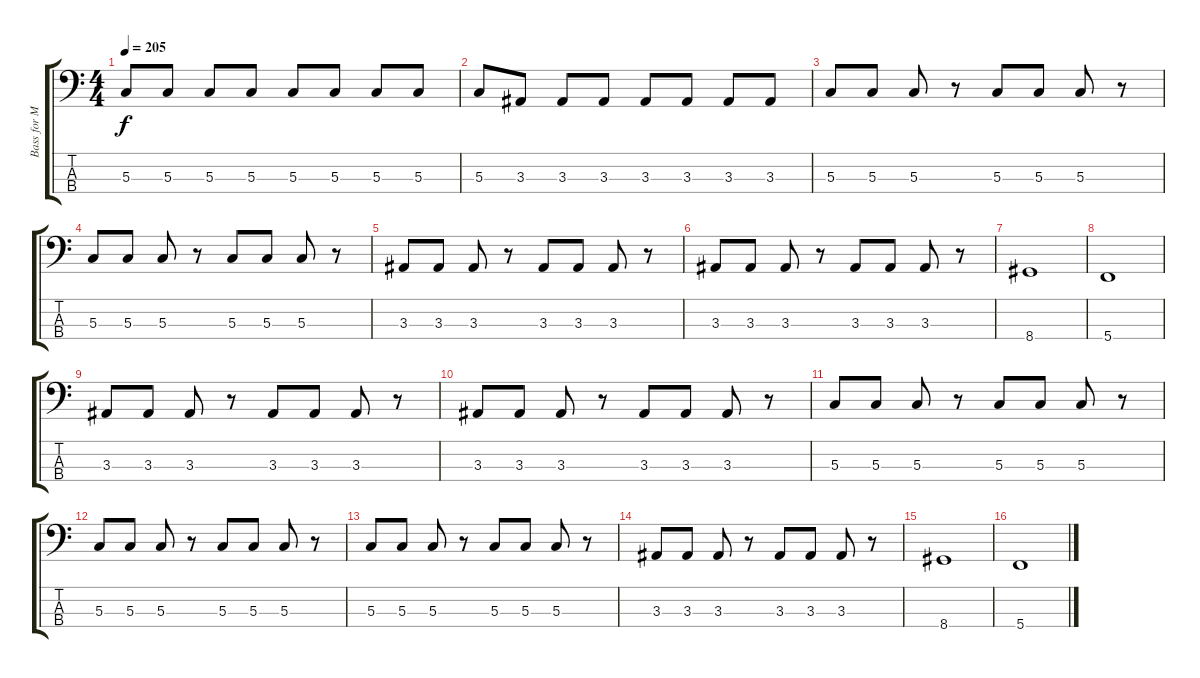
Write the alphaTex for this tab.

\track ("Bass for Me" "Bass for M") {instrument acousticguitarsteel}
\staff {score tabs}
\tuning (F2 C2 G1 C1) {hide}
\ts (4 4)
\tempo 205
\clef f4
\ks c
5.3.8{dy f} 5.3.8 5.3.8 5.3.8 5.3.8 5.3.8 5.3.8 5.3.8 |
5.3.8 3.3.8 3.3.8 3.3.8 3.3.8 3.3.8 3.3.8 3.3.8 |
5.3.8 5.3.8 5.3.8 r.8 5.3.8 5.3.8 5.3.8 r.8 |
5.3.8 5.3.8 5.3.8 r.8 5.3.8 5.3.8 5.3.8 r.8 |
3.3.8 3.3.8 3.3.8 r.8 3.3.8 3.3.8 3.3.8 r.8 |
3.3.8 3.3.8 3.3.8 r.8 3.3.8 3.3.8 3.3.8 r.8 |
8.4.1 |
5.4.1 |
3.3.8 3.3.8 3.3.8 r.8 3.3.8 3.3.8 3.3.8 r.8 |
3.3.8 3.3.8 3.3.8 r.8 3.3.8 3.3.8 3.3.8 r.8 |
5.3.8 5.3.8 5.3.8 r.8 5.3.8 5.3.8 5.3.8 r.8 |
5.3.8 5.3.8 5.3.8 r.8 5.3.8 5.3.8 5.3.8 r.8 |
5.3.8 5.3.8 5.3.8 r.8 5.3.8 5.3.8 5.3.8 r.8 |
3.3.8 3.3.8 3.3.8 r.8 3.3.8 3.3.8 3.3.8 r.8 |
8.4.1 |
5.4.1
